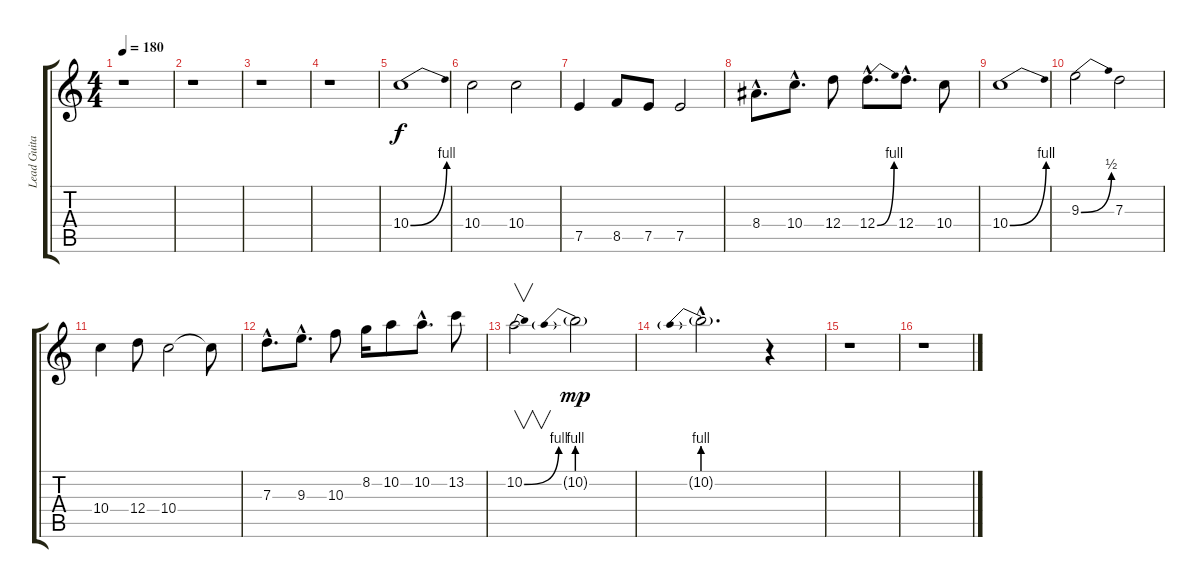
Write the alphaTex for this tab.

\track ("Lead Guitar II" "Lead Guita") {instrument distortionguitar}
\staff {score tabs}
\tuning (E4 B3 G3 D3 A2 E2) {hide}
\ts (4 4)
\tempo 180
\clef g2
\ks c
r.1{dy f} |
r.1 |
r.1 |
r.1 |
10.4{be (bend 0 0 60 4)}.1 |
10.4.2 10.4.2 |
7.5.4 8.5.8 7.5.8 7.5.2 |
8.4{hac}.8{d} 10.4{hac}.8{d} 12.4.8 12.4{be (bend 0 0 60 4) hac}.8{d} 12.4{hac}.8{d} 10.4.8 |
10.4{be (bend 0 0 60 4)}.1 |
9.3{be (bend 0 0 60 2)}.2 7.3.2 |
10.4.4 12.4.8 10.4.2 10.4{t}.8 |
7.3{hac}.8{d} 9.3{hac}.8{d} 10.3.8 8.2.16 10.2.8 10.2{hac}.8{d} 13.2.8 |
10.2{be (bend 0 0 60 4)}.2{v} 10.2{be (prebend 0 4 60 4) g}.2{dy mp} |
10.2{be (prebend 0 4 60 4) g hac}.2{d} r.4 |
r.1 |
r.1
